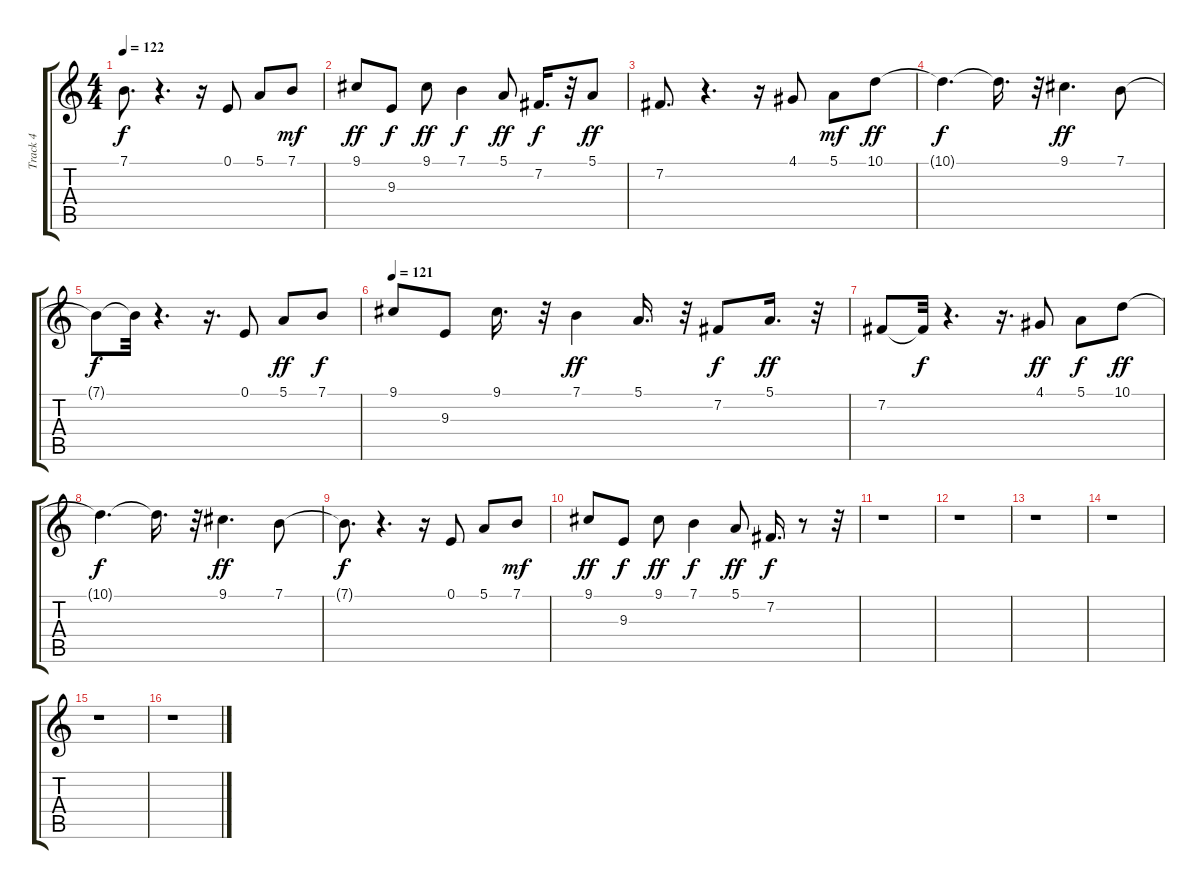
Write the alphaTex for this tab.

\track ("Track 4" "Track 4") {instrument sopranosax}
\staff {score tabs}
\tuning (E4 B3 G3 D3 A2 E2) {hide}
\ts (4 4)
\tempo 122
\clef g2
\ks c
7.1{t}.8{d dy f} r.4{d} r.16 0.1.8 5.1.8 7.1.8{dy mf} |
9.1.8{dy ff} 9.3.8{dy f} 9.1.8{dy ff} 7.1.4{dy f} 5.1.8{dy ff} 7.2.16{d dy f} r.32 5.1.8{dy ff} |
7.2.8{d} r.4{d} r.16 4.1.8 5.1.8{dy mf} 10.1.8{dy ff} |
10.1{t}.4{d dy f} 10.1{t}.16{d} r.32 9.1.4{d dy ff} 7.1.8 |
7.1{t}.8{dy f} 7.1{t}.32 r.4{d} r.16{d} 0.1.8 5.1.8{dy ff} 7.1.8{dy f} |
\tempo 121
9.1.8 9.3.8 9.1.16{d} r.32 7.1.4{dy ff} 5.1.16{d} r.32 7.2.8{dy f} 5.1.16{d dy ff} r.32 |
7.2.8 7.2{t}.32{dy f} r.4{d} r.16{d} 4.1.8{dy ff} 5.1.8{dy f} 10.1.8{dy ff} |
10.1{t}.4{d dy f} 10.1{t}.16{d} r.32 9.1.4{d dy ff} 7.1.8 |
7.1{t}.8{d dy f} r.4{d} r.16 0.1.8 5.1.8 7.1.8{dy mf} |
9.1.8{dy ff} 9.3.8{dy f} 9.1.8{dy ff} 7.1.4{dy f} 5.1.8{dy ff} 7.2.16{d dy f} r.8 r.32 |
r.1 |
r.1 |
r.1 |
r.1 |
r.1 |
r.1
